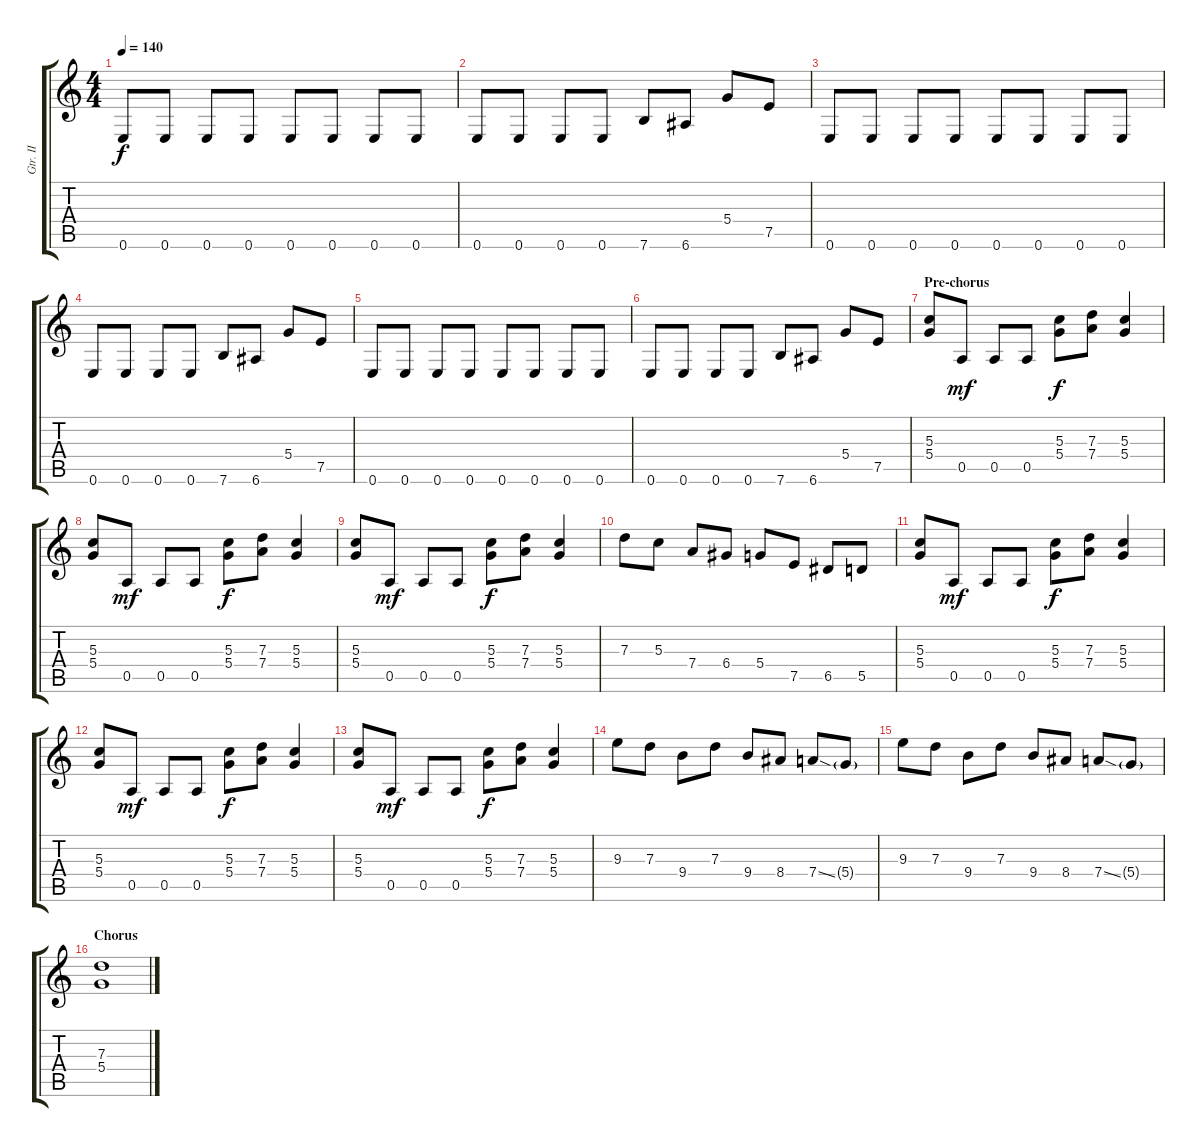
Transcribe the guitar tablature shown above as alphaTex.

\track ("Gtr. II" "Gtr. II") {instrument overdrivenguitar}
\staff {score tabs}
\tuning (E4 B3 G3 D3 A2 E2) {hide}
\ts (4 4)
\tempo 140
\clef g2
\ks c
0.6.8{dy f} 0.6.8 0.6.8 0.6.8 0.6.8 0.6.8 0.6.8 0.6.8 |
0.6.8 0.6.8 0.6.8 0.6.8 7.6.8 6.6.8 5.4.8 7.5.8 |
0.6.8 0.6.8 0.6.8 0.6.8 0.6.8 0.6.8 0.6.8 0.6.8 |
0.6.8 0.6.8 0.6.8 0.6.8 7.6.8 6.6.8 5.4.8 7.5.8 |
0.6.8 0.6.8 0.6.8 0.6.8 0.6.8 0.6.8 0.6.8 0.6.8 |
0.6.8 0.6.8 0.6.8 0.6.8 7.6.8 6.6.8 5.4.8 7.5.8 |
\section ("" "Pre-chorus")
(5.3 5.4).8 0.5.8{dy mf} 0.5.8 0.5.8 (5.3 5.4).8{dy f} (7.3 7.4).8 (5.3 5.4).4 |
(5.3 5.4).8 0.5.8{dy mf} 0.5.8 0.5.8 (5.3 5.4).8{dy f} (7.3 7.4).8 (5.3 5.4).4 |
(5.3 5.4).8 0.5.8{dy mf} 0.5.8 0.5.8 (5.3 5.4).8{dy f} (7.3 7.4).8 (5.3 5.4).4 |
7.3.8 5.3.8 7.4.8 6.4.8 5.4.8 7.5.8 6.5.8 5.5.8 |
(5.3 5.4).8 0.5.8{dy mf} 0.5.8 0.5.8 (5.3 5.4).8{dy f} (7.3 7.4).8 (5.3 5.4).4 |
(5.3 5.4).8 0.5.8{dy mf} 0.5.8 0.5.8 (5.3 5.4).8{dy f} (7.3 7.4).8 (5.3 5.4).4 |
(5.3 5.4).8 0.5.8{dy mf} 0.5.8 0.5.8 (5.3 5.4).8{dy f} (7.3 7.4).8 (5.3 5.4).4 |
9.3.8 7.3.8 9.4.8 7.3.8 9.4.8 8.4.8 7.4{ss}.8 5.4{g}.8 |
9.3.8 7.3.8 9.4.8 7.3.8 9.4.8 8.4.8 7.4{ss}.8 5.4{g}.8 |
\section ("" "Chorus")
(7.3 5.4).1
